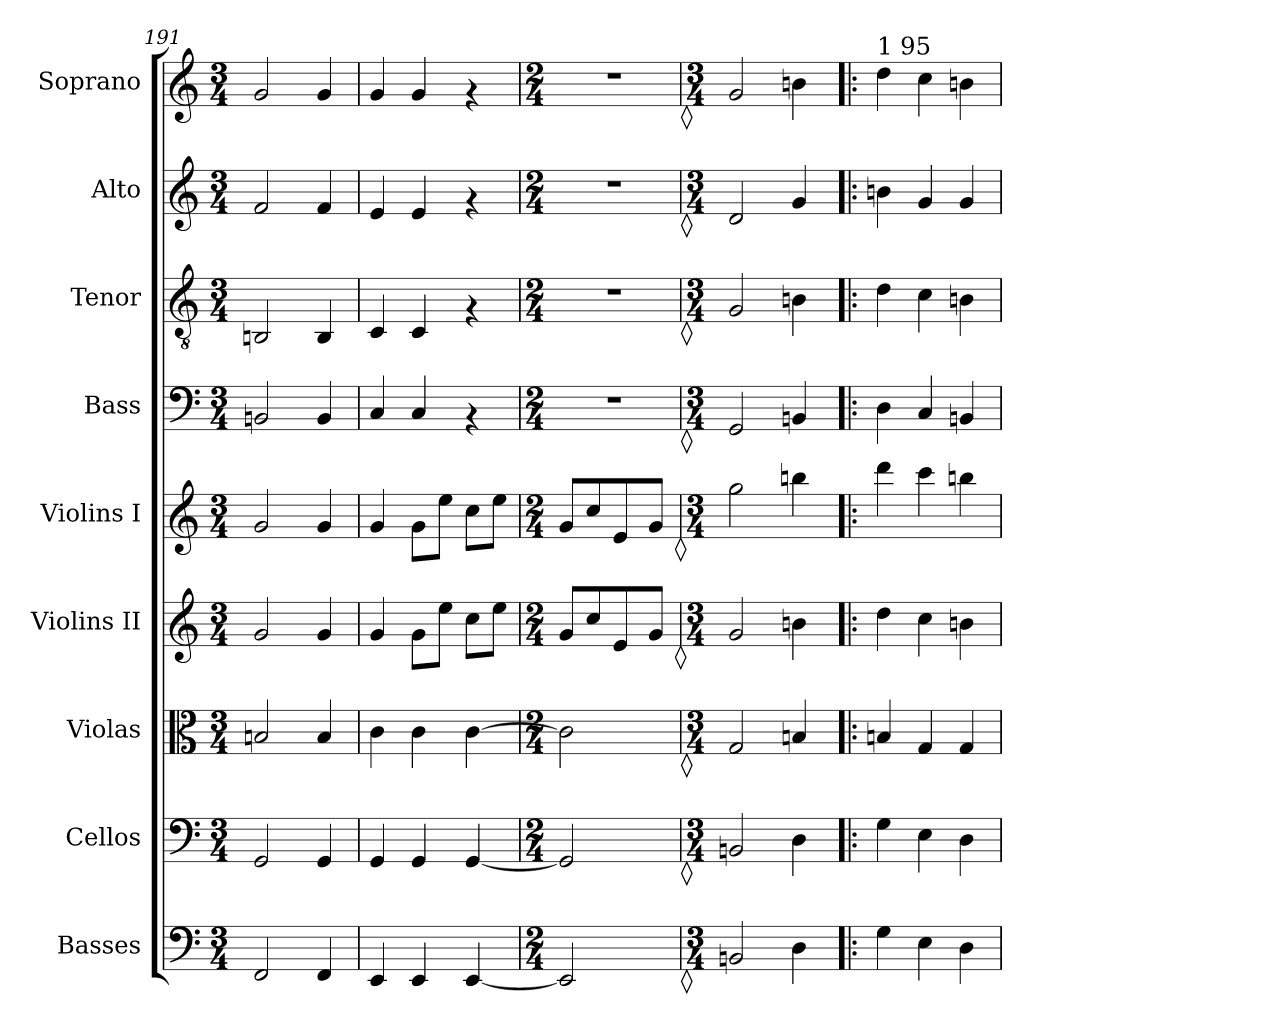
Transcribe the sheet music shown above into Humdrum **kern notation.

**kern	**kern	**kern	**kern	**kern	**kern	**kern	**kern	**kern
*part9	*part8	*part7	*part6	*part5	*part4	*part3	*part2	*part1
*staff9	*staff8	*staff7	*staff6	*staff5	*staff4	*staff3	*staff2	*staff1
*I"Basses	*I"Cellos	*I"Violas	*I"Violins II	*I"Violins I	*I"Bass	*I"Tenor	*I"Alto	*I"Soprano
*I'Bass	*I'Cell.	*I'Vla.	*I'Vln. II	*I'Vln. I	*I'Bs	*I'Ten	*I'Alto	*I'Sop
*clefF4	*clefF4	*clefC3	*clefG2	*clefG2	*clefF4	*clefGv2	*clefG2	*clefG2
*ITrd7c12	*	*	*	*	*	*	*	*
*k[]	*k[]	*k[]	*k[]	*k[]	*k[]	*k[]	*k[]	*k[]
*C:	*C:	*C:	*C:	*C:	*C:	*C:	*C:	*C:
*M3/4	*M3/4	*M3/4	*M3/4	*M3/4	*M3/4	*M3/4	*M3/4	*M3/4
=191	=191	=191	=191	=191	=191	=191	=191	=191
2FFF/	2GG/	2Bn/	2g/	2g/	2BBn/	2BBn/	2f/	2g/
4FFF/	4GG/	4B/	4g/	4g/	4BB/	4BB/	4f/	4g/
=192	=192	=192	=192	=192	=192	=192	=192	=192
4EEE/	4GG/	4c\	4g/	4g/	4C/	4C/	4e/	4g/
4EEE/	4GG/	4c\	8g\L	8g\L	4C/	4C/	4e/	4g/
.	.	.	8ee\J	8ee\J	.	.	.	.
[<4EEE/	[<4GG/	[>4c\	8cc\L	8cc\L	4rAA	4rF	4rf	4rf
.	.	.	8ee\J	8ee\J	.	.	.	.
=193	=193	=193	=193	=193	=193	=193	=193	=193
*M2/4	*M2/4	*M2/4	*M2/4	*M2/4	*M2/4	*M2/4	*M2/4	*M2/4
*	*	*	*^	*^	*	*	*	*
2EEE/]	2GG/]	2c\]	8g/L	3ryy	8g/L	3ryy	2r	2r	2r	2r
.	.	.	8cc/	.	8cc/	.	.	.	.	.
.	.	.	8e/	.	8e/	.	.	.	.	.
.	.	.	.	12...ryy	.	12...ryy	.	.	.	.
.	.	.	8g/J	.	8g/J	.	.	.	.	.
!	!	!	!	!	!	!LO:TX:b:t=◊	!	!	!	!
!	!	!	!	!LO:TX:b:t=◊	!	!	!	!	!	!
.	.	.	.	96ryy	.	96ryy	.	.	.	.
!	!	!	!	!	!	!	!	!	!	!LO:TX:b:t=◊
!	!	!	!	!	!	!	!	!	!LO:TX:b:t=◊	!
!	!	!	!	!	!	!	!	!LO:TX:b:t=◊	!	!
!	!	!	!	!	!	!	!LO:TX:b:t=◊	!	!	!
!	!	!LO:TX:b:t=◊	!	!	!	!	!	!	!	!
!	!LO:TX:b:t=◊	!	!	!	!	!	!	!	!	!
!LO:TX:b:t=◊	!	!	!	!	!	!	!	!	!	!
*	*	*	*v	*v	*	*	*	*	*	*
*	*	*	*	*v	*v	*	*	*	*
=194	=194	=194	=194	=194	=194	=194	=194	=194
*M3/4	*M3/4	*M3/4	*M3/4	*M3/4	*M3/4	*M3/4	*M3/4	*M3/4
2BBBn/	2BBn/	2G/	2g/	2gg\	2GG/	2G/	2d/	2g/
4DD\	4D\	4Bn/	4bn\	4bbn\	4BBn/	4Bn\	4g/	4bn\
!!LO:LB:g=z
=195!|:	=195!|:	=195!|:	=195!|:	=195!|:	=195!|:	=195!|:	=195!|:	=195!|:
!	!	!	!	!	!	!	!	!LO:TX:a:t=1 95
4GG\	4G\	4Bn/	4dd\	4ddd\	4D\	4d\	4bn\	4dd\
4EE\	4E\	4G/	4cc\	4ccc\	4C/	4c\	4g/	4cc\
4DD\	4D\	4G/	4bn\	4bbn\	4BBn/	4Bn\	4g/	4bn\
=	=	=	=	=	=	=	=	=
*-	*-	*-	*-	*-	*-	*-	*-	*-
